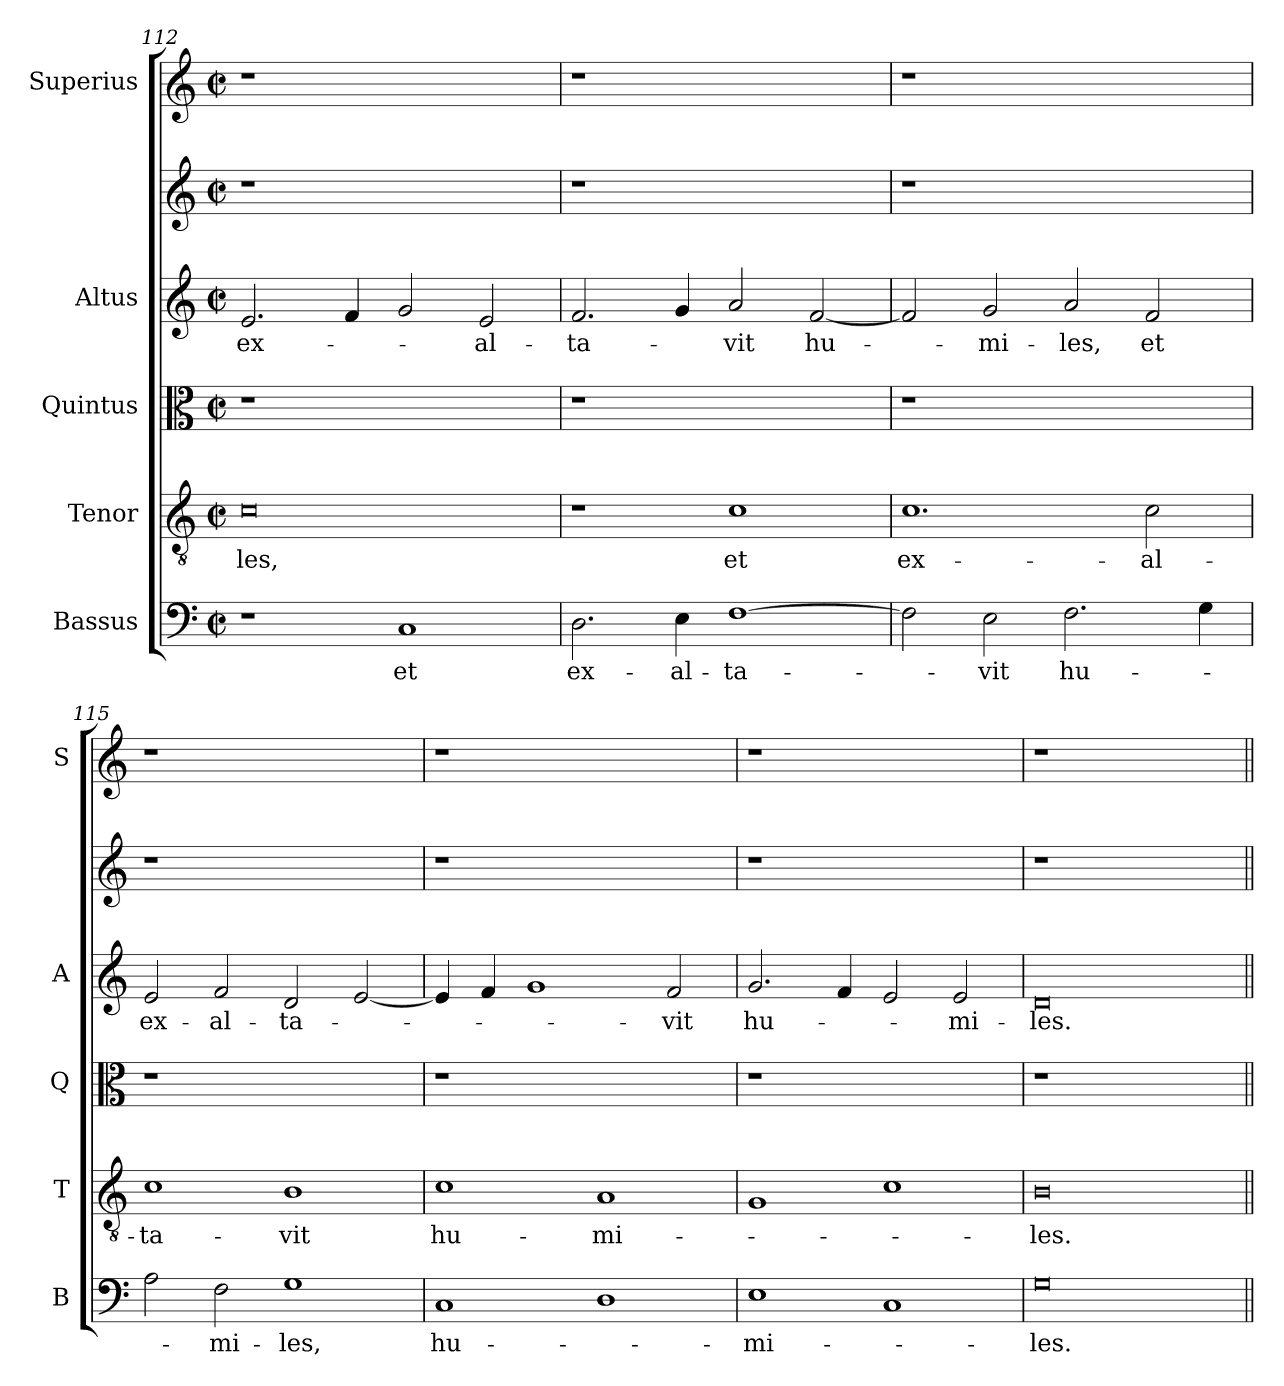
**kern	**text	**kern	**text	**kern	**kern	**text	**kern	**kern
*part6	*part6	*part5	*part5	*part4	*part3	*part3	*part2	*part1
*staff6	*staff6	*staff5	*staff5	*staff4	*staff3	*staff3	*staff2	*staff1
*I"Bassus	*	*I"Tenor	*	*I"Quintus	*I"Altus	*	*	*I"Superius
*I'B	*	*I'T	*	*I'Q	*I'A	*	*	*I'S
*clefF4	*	*clefGv2	*	*clefC3	*clefG2	*	*clefG2	*clefG2
*k[]	*	*k[]	*	*k[]	*k[]	*	*k[]	*k[]
*C:	*	*C:	*	*C:	*C:	*	*C:	*C:
*M2/2	*	*M2/2	*	*M2/2	*M2/2	*	*M2/2	*M2/2
*met(c|)	*	*met(c|)	*	*met(c|)	*met(c|)	*	*met(c|)	*met(c|)
=112	=112	=112	=112	=112	=112	=112	=112	=112
!	!	!	!LO:LY:b	!	!	!LO:LY:b	!	!
1r	.	0c	-les,	1r	2.e/	ex-	1r	1r
.	.	.	.	.	4f/	.	.	.
!	!LO:LY:b	!	!	!	!	!	!	!
1C	et	.	.	1ryy	2g/	.	1ryy	1ryy
!	!	!	!	!	!	!LO:LY:b	!	!
.	.	.	.	.	2e/	-al-	.	.
!!LO:LB:g=z
=113	=113	=113	=113	=113	=113	=113	=113	=113
!	!LO:LY:b	!	!	!	!	!LO:LY:b	!	!
2.D\	ex-	1r	.	1r	2.f/	-ta-	1r	1r
!	!LO:LY:b	!	!	!	!	!	!	!
4E\	-al-	.	.	.	4g/	.	.	.
!	!LO:LY:b	!	!LO:LY:b	!	!	!LO:LY:b	!	!
[1F	-ta-	1c	et	1ryy	2a/	-vit	1ryy	1ryy
!	!	!	!	!	!	!LO:LY:b	!	!
.	.	.	.	.	[2f/	hu-	.	.
=114	=114	=114	=114	=114	=114	=114	=114	=114
!	!	!	!LO:LY:b	!	!	!	!	!
2F\]	.	1.c	ex-	1r	2f/]	.	1r	1r
!	!LO:LY:b	!	!	!	!	!LO:LY:b	!	!
2E\	-vit	.	.	.	2g/	-mi-	.	.
!	!LO:LY:b	!	!	!	!	!LO:LY:b	!	!
2.F\	hu-	.	.	1ryy	2a/	-les,	1ryy	1ryy
!	!	!	!LO:LY:b	!	!	!LO:LY:b	!	!
.	.	2c\	-al-	.	2f/	et	.	.
4G\	.	.	.	.	.	.	.	.
=115	=115	=115	=115	=115	=115	=115	=115	=115
!	!	!	!LO:LY:b	!	!	!LO:LY:b	!	!
2A\	.	1c	-ta-	1r	2e/	ex-	1r	1r
!	!LO:LY:b	!	!	!	!	!LO:LY:b	!	!
2F\	-mi-	.	.	.	2f/	-al-	.	.
!	!LO:LY:b	!	!LO:LY:b	!	!	!LO:LY:b	!	!
1G	-les,	1B	-vit	1ryy	2d/	-ta-	1ryy	1ryy
.	.	.	.	.	[2e/	.	.	.
=116	=116	=116	=116	=116	=116	=116	=116	=116
!	!LO:LY:b	!	!LO:LY:b	!	!	!	!	!
1C	hu-	1c	hu-	1r	4e/]	.	1r	1r
.	.	.	.	.	4f/	.	.	.
.	.	.	.	.	1g	.	.	.
!	!	!	!LO:LY:b	!	!	!	!	!
1D	.	1A	-mi-	1ryy	.	.	1ryy	1ryy
!	!	!	!	!	!	!LO:LY:b	!	!
.	.	.	.	.	2f/	-vit	.	.
=117	=117	=117	=117	=117	=117	=117	=117	=117
!	!LO:LY:b	!	!	!	!	!LO:LY:b	!	!
1E	-mi-	1G	.	1r	2.g/	hu-	1r	1r
.	.	.	.	.	4f/	.	.	.
1C	.	1c	.	1ryy	2e/	.	1ryy	1ryy
!	!	!	!	!	!	!LO:LY:b	!	!
.	.	.	.	.	2e/	-mi-	.	.
=118	=118	=118	=118	=118	=118	=118	=118	=118
!	!LO:LY:b	!	!LO:LY:b	!	!	!LO:LY:b	!	!
0G	-les.	0B	-les.	1r	0d	-les.	1r	1r
.	.	.	.	1ryy	.	.	1ryy	1ryy
=||	=||	=||	=||	=||	=||	=||	=||	=||
*-	*-	*-	*-	*-	*-	*-	*-	*-
